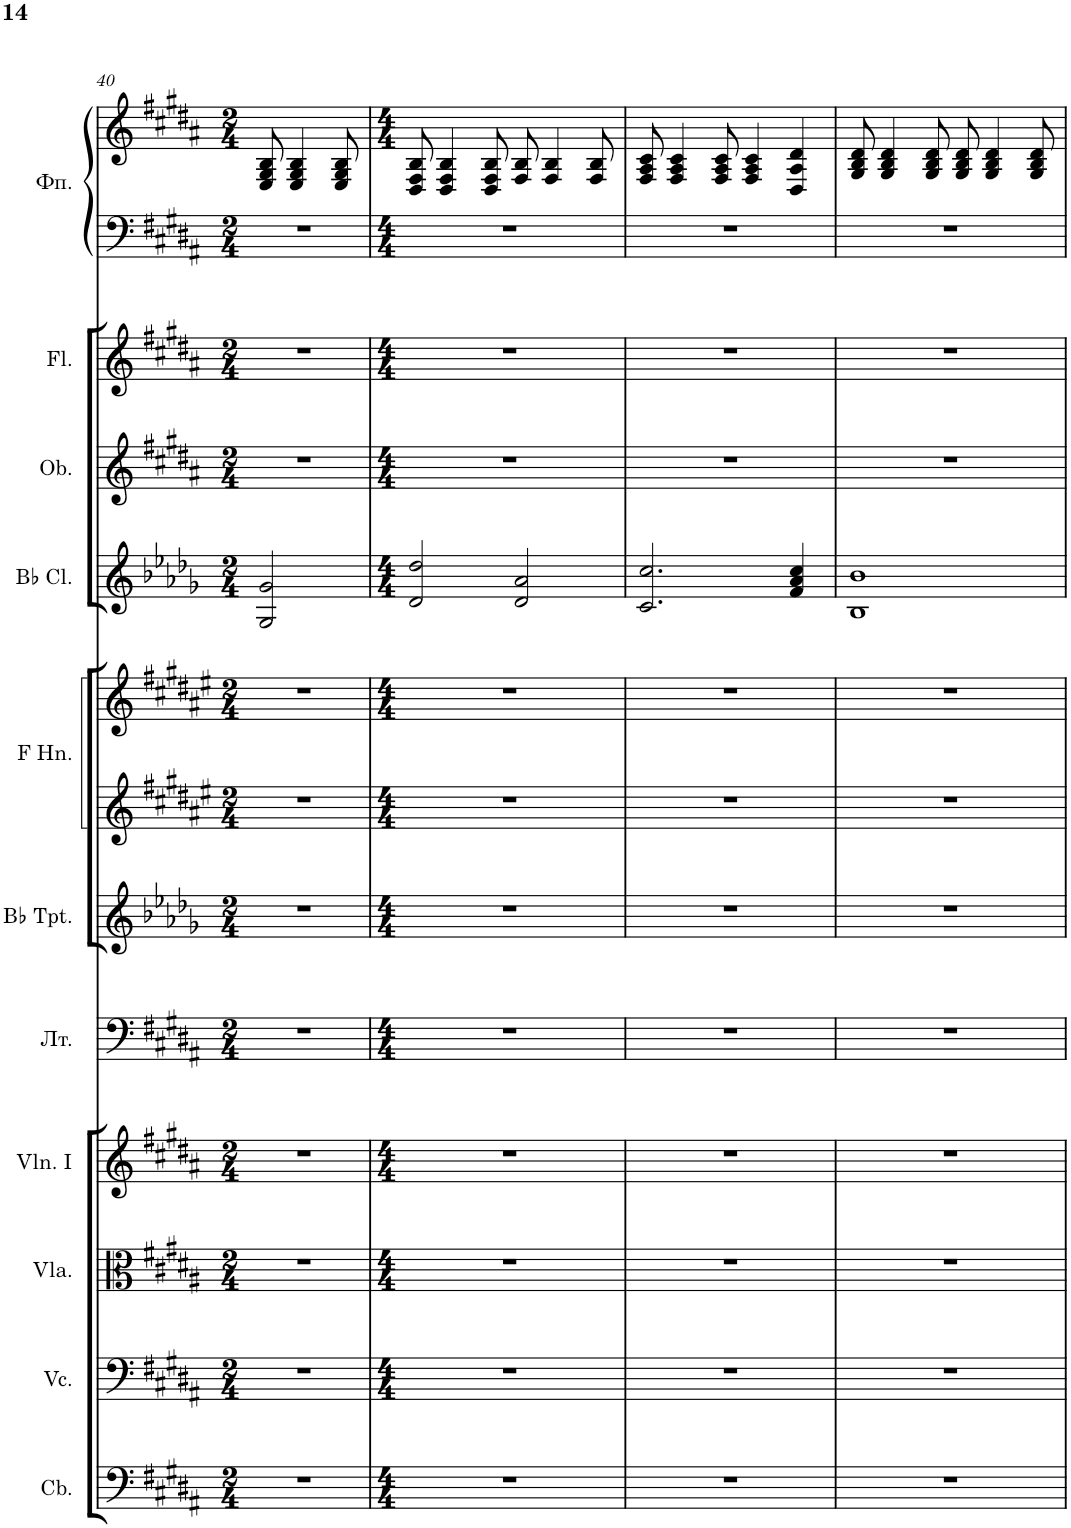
**kern	**kern	**kern	**kern	**kern	**kern	**kern	**kern	**kern	**kern	**kern	**kern	**kern
*part11	*part10	*part9	*part8	*part7	*part6	*part5	*part5	*part4	*part3	*part2	*part1	*part1
*staff13	*staff12	*staff11	*staff10	*staff9	*staff8	*staff7	*staff6	*staff5	*staff4	*staff3	*staff2	*staff1
*I"Contrabasses	*I"Violoncellos	*I"Violas	*I"Violins I	*I"Литавры	*I"Trumpets in Bb	*I"Horns in F	*	*I"Clarinets in Bb	*I"Oboes	*I"Flutes	*I"Фортепиано	*
*I'Cb.	*I'Vc.	*I'Vla.	*I'Vln. I	*	*	*	*	*	*I'Ob.	*I'Fl.	*	*
!!LO:PB:g=z
*clefF4	*clefF4	*clefC3	*clefG2	*clefF4	*clefG2	*clefG2	*clefG2	*clefG2	*clefG2	*clefG2	*clefF4	*clefG2
*Trd7c12	*	*	*	*	*Trd1c2	*Trd4c7	*Trd4c7	*Trd1c2	*	*	*	*
*k[f#c#g#d#a#]	*k[f#c#g#d#a#]	*k[f#c#g#d#a#]	*k[f#c#g#d#a#]	*k[f#c#g#d#a#]	*k[b-e-a-d-g-]	*k[f#c#g#d#a#e#]	*k[f#c#g#d#a#e#]	*k[b-e-a-d-g-]	*k[f#c#g#d#a#]	*k[f#c#g#d#a#]	*k[f#c#g#d#a#]	*k[f#c#g#d#a#]
*M2/4	*M2/4	*M2/4	*M2/4	*M2/4	*M2/4	*M2/4	*M2/4	*M2/4	*M2/4	*M2/4	*M2/4	*M2/4
=40	=40	=40	=40	=40	=40	=40	=40	=40	=40	=40	=40	=40
2r	2r	2r	2r	2r	2r	2r	2r	2G-/ 2g-/	2r	2r	2r	8E/ 8G#/ 8B/
.	.	.	.	.	.	.	.	.	.	.	.	4E/ 4G#/ 4B/
.	.	.	.	.	.	.	.	.	.	.	.	8E/ 8G#/ 8B/
=41	=41	=41	=41	=41	=41	=41	=41	=41	=41	=41	=41	=41
*M4/4	*M4/4	*M4/4	*M4/4	*M4/4	*M4/4	*M4/4	*M4/4	*M4/4	*M4/4	*M4/4	*M4/4	*M4/4
1r	1r	1r	1r	1r	1r	1r	1r	2d-/ 2dd-/	1r	1r	1r	8D#/ 8F#/ 8B/
.	.	.	.	.	.	.	.	.	.	.	.	4D#/ 4F#/ 4B/
.	.	.	.	.	.	.	.	.	.	.	.	8D#/ 8F#/ 8B/
.	.	.	.	.	.	.	.	2d-/ 2a-/	.	.	.	8F#/ 8B/
.	.	.	.	.	.	.	.	.	.	.	.	4F#/ 4B/
.	.	.	.	.	.	.	.	.	.	.	.	8F#/ 8B/
=42	=42	=42	=42	=42	=42	=42	=42	=42	=42	=42	=42	=42
1r	1r	1r	1r	1r	1r	1r	1r	2.c/ 2.cc/	1r	1r	1r	8F#/ 8A#/ 8c#/
.	.	.	.	.	.	.	.	.	.	.	.	4F#/ 4A#/ 4c#/
.	.	.	.	.	.	.	.	.	.	.	.	8F#/ 8A#/ 8c#/
.	.	.	.	.	.	.	.	.	.	.	.	4F#/ 4A#/ 4c#/
.	.	.	.	.	.	.	.	4f/ 4a-/ 4cc/	.	.	.	4D#/ 4A#/ 4d#/
=43	=43	=43	=43	=43	=43	=43	=43	=43	=43	=43	=43	=43
1r	1r	1r	1r	1r	1r	1r	1r	1B- 1b-	1r	1r	1r	8G#/ 8B/ 8d#/
.	.	.	.	.	.	.	.	.	.	.	.	4G#/ 4B/ 4d#/
.	.	.	.	.	.	.	.	.	.	.	.	8G#/ 8B/ 8d#/
.	.	.	.	.	.	.	.	.	.	.	.	8G#/ 8B/ 8d#/
.	.	.	.	.	.	.	.	.	.	.	.	4G#/ 4B/ 4d#/
.	.	.	.	.	.	.	.	.	.	.	.	8G#/ 8B/ 8d#/
=	=	=	=	=	=	=	=	=	=	=	=	=
*-	*-	*-	*-	*-	*-	*-	*-	*-	*-	*-	*-	*-
